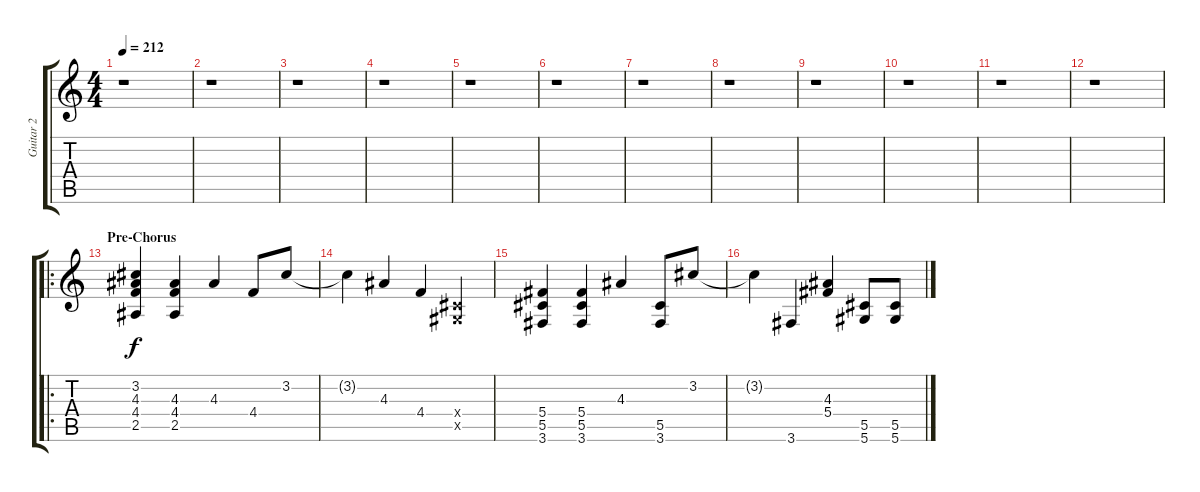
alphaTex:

\track ("Guitar 2" "Guitar 2") {instrument distortionguitar}
\staff {score tabs}
\tuning (Eb4 Bb3 Gb3 Db3 Ab2 Eb2) {hide}
\ts (4 4)
\tempo 212
\clef g2
\ks c
r.1{dy f} |
r.1 |
r.1 |
r.1 |
r.1 |
r.1 |
r.1 |
r.1 |
r.1 |
r.1 |
r.1 |
r.1 |
\ro
\section ("" "Pre-Chorus")
(3.2 4.3 4.4 2.5).4 (4.3 4.4 2.5).4 4.3.4 4.4.8 3.2.8 |
3.2{t}.4 4.3.4 4.4.4 (0.4{x} 0.5{x}).4 |
(5.4 5.5 3.6).4 (5.4 5.5 3.6).4 4.3.4 (5.5 3.6).8 3.2.8 |
3.2{t}.4 3.6.4 (4.3 5.4).4 (5.5 5.6).8 (5.5 5.6).8
